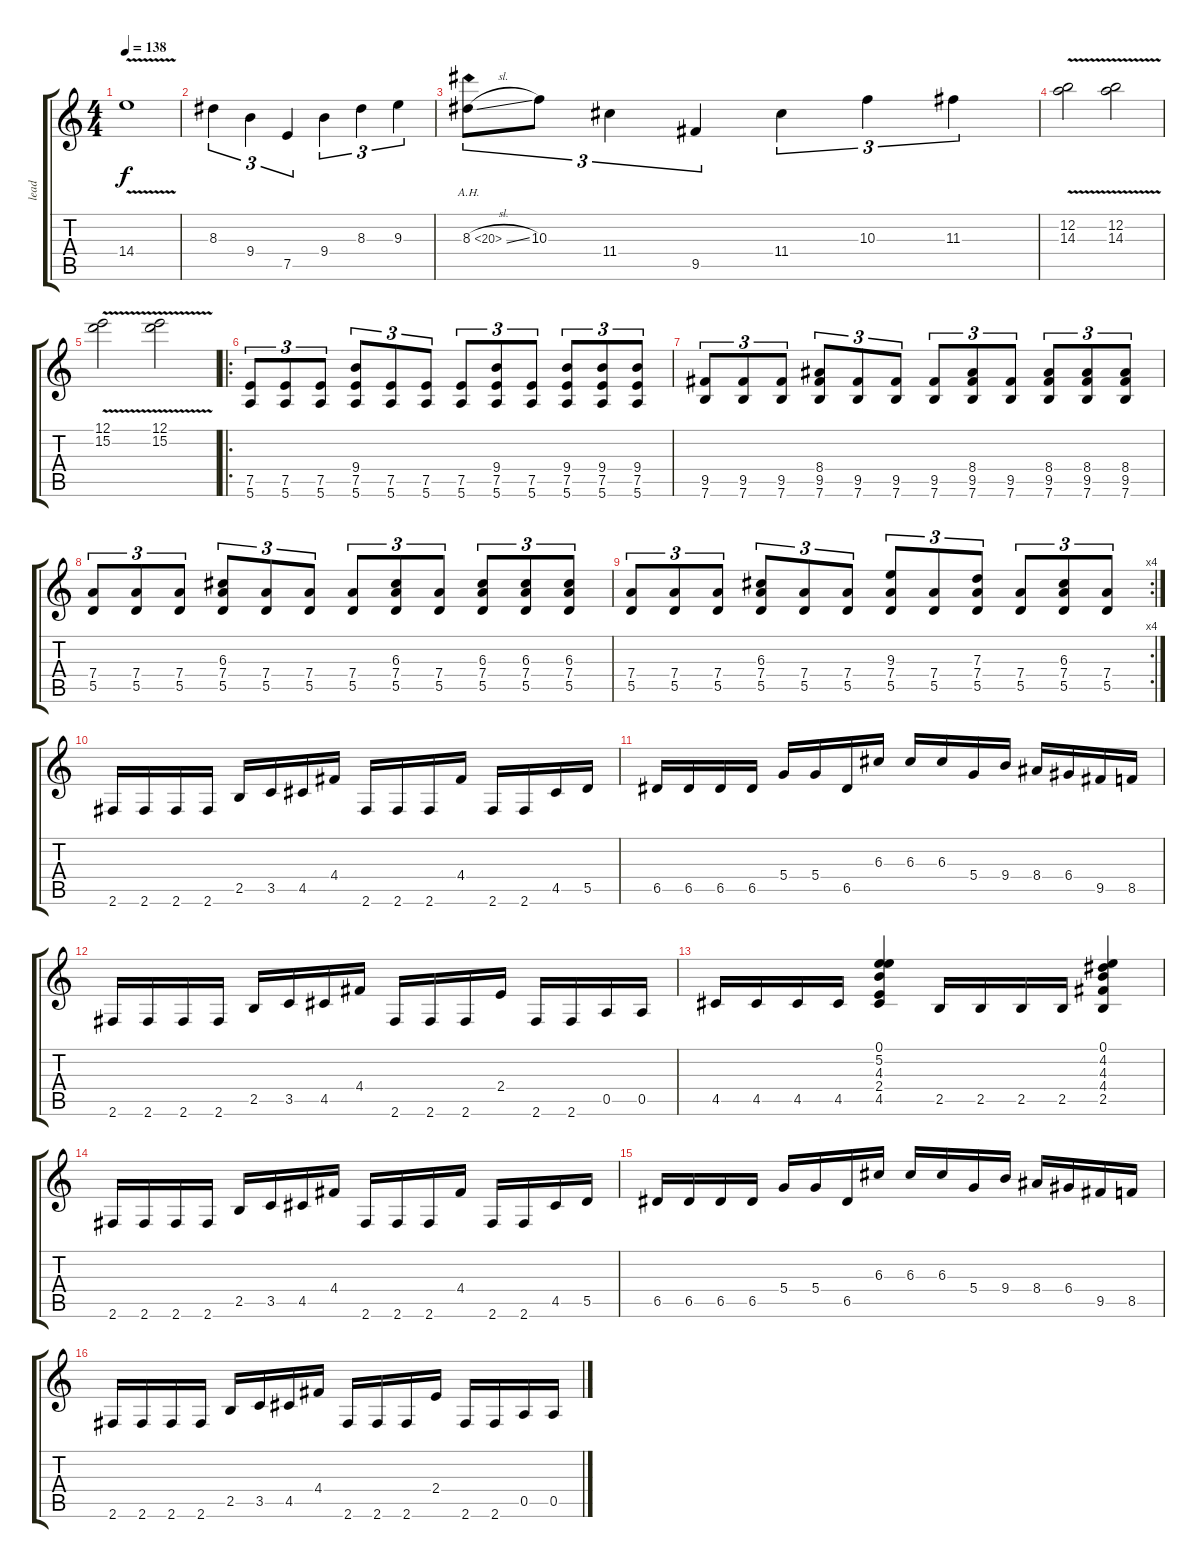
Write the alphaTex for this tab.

\track ("lead" "lead") {instrument overdrivenguitar}
\staff {score tabs}
\tuning (E4 B3 G3 D3 A2 E2) {hide}
\ts (4 4)
\tempo 138
\clef g2
\ks c
14.4{v}.1{dy f} |
8.3.4{tu (3 2)} 9.4.4{tu (3 2)} 7.5.4{tu (3 2)} 9.4.4{tu (3 2)} 8.3.4{tu (3 2)} 9.3.4{tu (3 2)} |
8.3{ah 12 sl}.8{tu (3 2)} 10.3.8{tu (3 2)} 11.4.4{tu (3 2)} 9.5.4{tu (3 2)} 11.4.4{tu (3 2)} 10.3.4{tu (3 2)} 11.3.4{tu (3 2)} |
(12.2{v} 14.3{v}).2 (12.2{v} 14.3{v}).2 |
(12.1{v} 15.2{v}).2 (12.1{v} 15.2{v}).2 |
\ro
(7.5 5.6).8{tu (3 2)} (7.5 5.6).8{tu (3 2)} (7.5 5.6).8{tu (3 2)} (9.4 7.5 5.6).8{tu (3 2)} (7.5 5.6).8{tu (3 2)} (7.5 5.6).8{tu (3 2)} (7.5 5.6).8{tu (3 2)} (9.4 7.5 5.6).8{tu (3 2)} (7.5 5.6).8{tu (3 2)} (9.4 7.5 5.6).8{tu (3 2)} (9.4 7.5 5.6).8{tu (3 2)} (9.4 7.5 5.6).8{tu (3 2)} |
(9.5 7.6).8{tu (3 2)} (9.5 7.6).8{tu (3 2)} (9.5 7.6).8{tu (3 2)} (8.4 9.5 7.6).8{tu (3 2)} (9.5 7.6).8{tu (3 2)} (9.5 7.6).8{tu (3 2)} (9.5 7.6).8{tu (3 2)} (8.4 9.5 7.6).8{tu (3 2)} (9.5 7.6).8{tu (3 2)} (8.4 9.5 7.6).8{tu (3 2)} (8.4 9.5 7.6).8{tu (3 2)} (8.4 9.5 7.6).8{tu (3 2)} |
(7.4 5.5).8{tu (3 2)} (7.4 5.5).8{tu (3 2)} (7.4 5.5).8{tu (3 2)} (6.3 7.4 5.5).8{tu (3 2)} (7.4 5.5).8{tu (3 2)} (7.4 5.5).8{tu (3 2)} (7.4 5.5).8{tu (3 2)} (6.3 7.4 5.5).8{tu (3 2)} (7.4 5.5).8{tu (3 2)} (6.3 7.4 5.5).8{tu (3 2)} (6.3 7.4 5.5).8{tu (3 2)} (6.3 7.4 5.5).8{tu (3 2)} |
\rc 4
(7.4 5.5).8{tu (3 2)} (7.4 5.5).8{tu (3 2)} (7.4 5.5).8{tu (3 2)} (6.3 7.4 5.5).8{tu (3 2)} (7.4 5.5).8{tu (3 2)} (7.4 5.5).8{tu (3 2)} (9.3 7.4 5.5).8{tu (3 2)} (7.4 5.5).8{tu (3 2)} (7.3 7.4 5.5).8{tu (3 2)} (7.4 5.5).8{tu (3 2)} (6.3 7.4 5.5).8{tu (3 2)} (7.4 5.5).8{tu (3 2)} |
2.6.16 2.6.16 2.6.16 2.6.16 2.5.16 3.5.16 4.5.16 4.4.16 2.6.16 2.6.16 2.6.16 4.4.16 2.6.16 2.6.16 4.5.16 5.5.16 |
6.5.16 6.5.16 6.5.16 6.5.16 5.4.16 5.4.16 6.5.16 6.3.16 6.3.16 6.3.16 5.4.16 9.4.16 8.4.16 6.4.16 9.5.16 8.5.16 |
2.6.16 2.6.16 2.6.16 2.6.16 2.5.16 3.5.16 4.5.16 4.4.16 2.6.16 2.6.16 2.6.16 2.4.16 2.6.16 2.6.16 0.5.16 0.5.16 |
4.5.16 4.5.16 4.5.16 4.5.16 (0.1 5.2 4.3 2.4 4.5).4 2.5.16 2.5.16 2.5.16 2.5.16 (0.1 4.2 4.3 4.4 2.5).4 |
2.6.16 2.6.16 2.6.16 2.6.16 2.5.16 3.5.16 4.5.16 4.4.16 2.6.16 2.6.16 2.6.16 4.4.16 2.6.16 2.6.16 4.5.16 5.5.16 |
6.5.16 6.5.16 6.5.16 6.5.16 5.4.16 5.4.16 6.5.16 6.3.16 6.3.16 6.3.16 5.4.16 9.4.16 8.4.16 6.4.16 9.5.16 8.5.16 |
2.6.16 2.6.16 2.6.16 2.6.16 2.5.16 3.5.16 4.5.16 4.4.16 2.6.16 2.6.16 2.6.16 2.4.16 2.6.16 2.6.16 0.5.16 0.5.16
